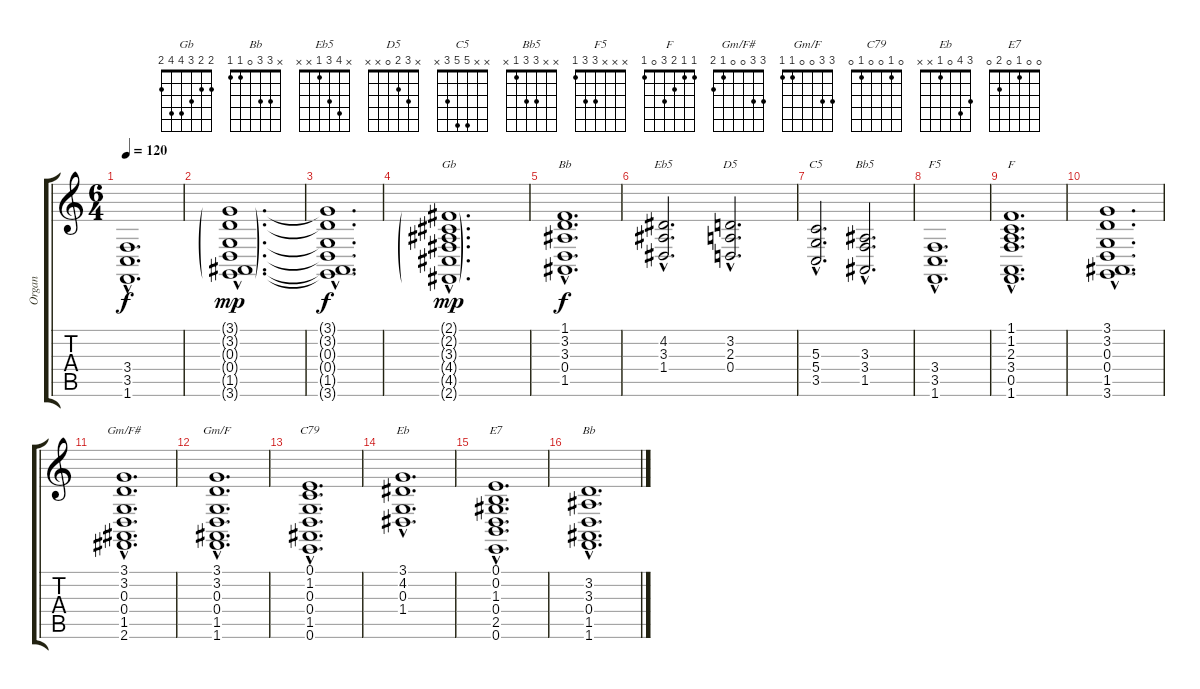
\track ("Organ" "Organ") {instrument drawbarorgan}
\staff {score tabs}
\tuning (E4 B3 G3 D3 A2 E2) {hide}
\chord ("Gb" 2 2 3 4 4 2)
\chord ("Bb" 1 3 3 0 1 x)
\chord ("Eb5" x 4 3 1 x x)
\chord ("D5" x 3 2 0 x x)
\chord ("C5" x x 5 5 3 x)
\chord ("Bb5" x x 3 3 1 x)
\chord ("F5" x x x 3 3 1)
\chord ("F" 1 1 2 3 0 1)
\chord ("Gm/F#" 3 3 0 0 1 2)
\chord ("Gm/F" 3 3 0 0 1 1)
\chord ("C79" 0 1 0 0 1 0)
\chord ("Eb" 3 4 0 1 x x)
\chord ("E7" 0 0 1 0 2 0)
\chord ("Bb" x 3 3 0 1 1)
\ts (6 4)
\tempo 120
\clef g2
\ks c
(3.4{hac t} 3.5{hac t} 1.6{hac t}).1{d dy f} |
(3.1{g hac} 3.2{g hac} 0.3{g hac} 0.4{g hac} 1.5{g hac} 3.6{g hac}).1{d dy mp} |
(3.1{hac t} 3.2{hac t} 0.3{hac t} 0.4{hac t} 1.5{hac t} 3.6{hac t}).1{d dy f} |
(2.1{g hac} 2.2{g hac} 3.3{g hac} 4.4{g hac} 4.5{g hac} 2.6{g hac}).1{d ch "Gb" dy mp} |
(1.1{hac} 3.2{hac} 3.3{hac} 0.4{hac} 1.5{hac}).1{d ch "Bb" dy f} |
(4.2{hac} 3.3{hac} 1.4{hac}).2{d ch "Eb5"} (3.2{hac} 2.3{hac} 0.4{hac}).2{d ch "D5"} |
(5.3{hac} 5.4{hac} 3.5{hac}).2{d ch "C5"} (3.3{hac} 3.4{hac} 1.5{hac}).2{d ch "Bb5"} |
(3.4{hac} 3.5{hac} 1.6{hac}).1{d ch "F5"} |
(1.1 1.2{hac} 2.3{hac} 3.4{hac} 0.5{hac} 1.6{hac}).1{d ch "F"} |
(3.1{hac} 3.2{hac} 0.3{hac} 0.4{hac} 1.5{hac} 3.6{hac}).1{d} |
(3.1{hac} 3.2{hac} 0.3{hac} 0.4{hac} 1.5{hac} 2.6{hac}).1{d ch "Gm/F#"} |
(3.1{hac} 3.2{hac} 0.3{hac} 0.4{hac} 1.5{hac} 1.6{hac}).1{d ch "Gm/F"} |
(0.1{hac} 1.2{hac} 0.3{hac} 0.4{hac} 1.5{hac} 0.6{hac}).1{d ch "C79"} |
(3.1{hac} 4.2{hac} 0.3{hac} 1.4{hac}).1{d ch "Eb"} |
(0.1{hac} 0.2{hac} 1.3{hac} 0.4{hac} 2.5{hac} 0.6{hac}).1{d ch "E7"} |
(3.2{hac} 3.3{hac} 0.4{hac} 1.5{hac} 1.6{hac}).1{d ch "Bb"}
